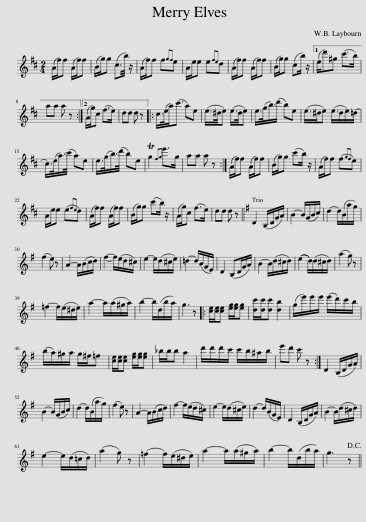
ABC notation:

X:1
L:1/8
M:2/4
I:linebreak $
K:D
V:1 treble
V:1
 (A/f/)f (A/f/)f | (B/g/)g (c3/2b/4) z/ | (A/f/)f f{gf}e | A/e/e e{fe}d | (A/f/)f (A/f/)f | %5
 (B/g/)g (cb/) z/ |1 (e/d')^g (c'>b) |$ aa a z :|2 (A/g/)c (f>e) | dd d z |: %10
 c/>(e/a<)(c' a)e | (e/>^d/e) (e/>d/e) | e/>(g/b3/4)(d'/ b)e | (e3/4^d/e) (e3/4d/e/)(=d/ |$ c/>)(e/a/>)(c'/ a)e | %15
 e/>(g/b/>)(d'/ b)e | Tg2{fg} e'>g | aa a z :| (A/f/)f (A/f/)f | (B/g/)g (c'b/) z/ | %20
 (A/f/)f (f{gf}e) |$ A/e/e (e{fe}d) | (A/f/)f (A/f/)f | (B/g/)g (c'b/) z/ | (A/g/)c (f>e) | %25
 dd d z ||[K:G] D2 (B,/D/G/A/) | B2- B/(G/B/c/) | d2- d/(B/a/g/) |$ (f2 e) z | %30
 A2- A/(B/c/d/) | (f2- f/)(e/d/^c/) | e2- e/(d/^c/e/) | =d2- d/(B/G/E/) | D2 (B,D/G/A/) | %35
 B2- B/(d/^c/d/) | ((e2 d/))(d/^c/d/) | (a2 g) z |$ =f2- f/(e/^d/e/) | a2- a/(a/^g/a/) | %40
 b2- b/(d/b/a/) | g3 z |: [ce]/[ce]/[ce] [eg]/[eg]/[eg] | [dc']/[dc']/[dc'] [db]2 | (g/e'/)e'/e'/ (e'/d'/)c'/b/ |$ %45
 (b/a/)^g/a/ g/^f/=f | [ce]/[ce]/[ce] [eg]/[eg]/[eg] | _b/b/b a2 | d'/d'/d'/c'/ c'/b/^a/b/ | e'd' c' z :| %50
 D2 (B,/D/G/A/) |$ B2- B/(G/B/c/) | d2- d/(B/a/g/) | (f2 e) z | A2- A/(B/c/d/) | %55
 f2- f/(e/d/^c/) | e2- e/(d/^c/e/) | d2- d/(B/G/E/) | D2 (B,/D/G/A/) | B2- B/(d/^c/d/) |$ %60
 e2- e/(d/=c/d/) | (a2 g) z | (=f2 f/)(e/^d/e/) | a2- a/(a/^g/a/) | b2- b/(d/b/a/) | %65
 g3 z!D.C.! || %66
